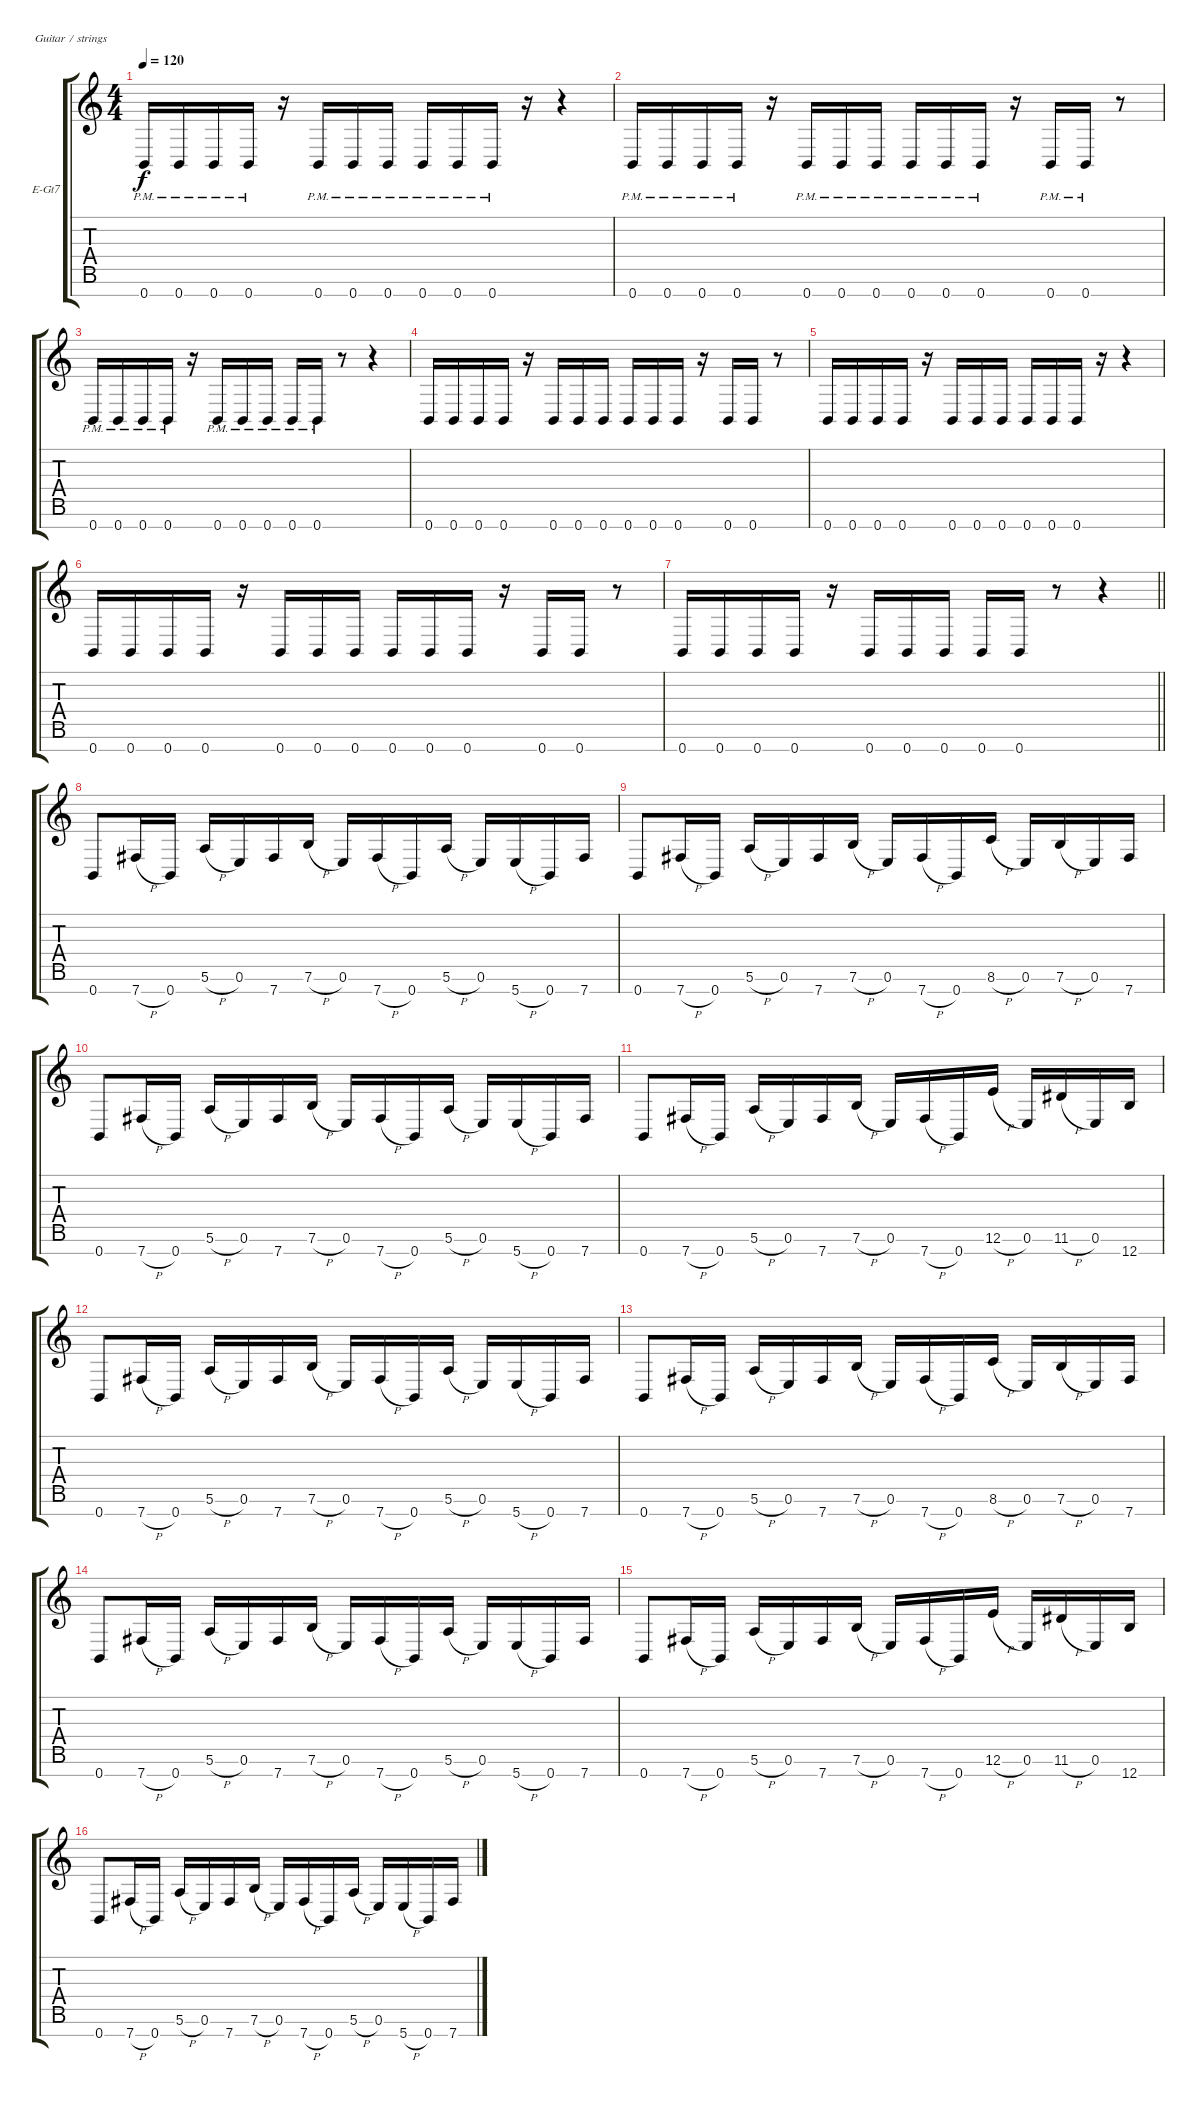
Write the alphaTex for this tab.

\bracketExtendMode groupsimilarinstruments
\firstSystemTrackNameOrientation horizontal
\otherSystemsTrackNameOrientation horizontal
\track ("Track 4" "E-Gt7") {instrument distortionguitar}
\staff {score tabs}
\tuning (E4 B3 G3 D3 A2 E2 B1)
\ts (4 4)
\tempo 120
\clef g2
\ks c
0.7{pm}.16{dy f} 0.7{pm}.16 0.7{pm}.16 0.7{pm}.16 r.16 0.7{pm}.16 0.7{pm}.16 0.7{pm}.16 0.7{pm}.16 0.7{pm}.16 0.7{pm}.16 r.16 r.4 |
0.7{pm}.16 0.7{pm}.16 0.7{pm}.16 0.7{pm}.16 r.16 0.7{pm}.16 0.7{pm}.16 0.7{pm}.16 0.7{pm}.16 0.7{pm}.16 0.7{pm}.16 r.16 0.7{pm}.16 0.7{pm}.16 r.8 |
0.7{pm}.16 0.7{pm}.16 0.7{pm}.16 0.7{pm}.16 r.16 0.7{pm}.16 0.7{pm}.16 0.7{pm}.16 0.7{pm}.16 0.7{pm}.16 r.8 r.4 |
0.7.16 0.7.16 0.7.16 0.7.16 r.16 0.7.16 0.7.16 0.7.16 0.7.16 0.7.16 0.7.16 r.16 0.7.16 0.7.16 r.8 |
0.7.16 0.7.16 0.7.16 0.7.16 r.16 0.7.16 0.7.16 0.7.16 0.7.16 0.7.16 0.7.16 r.16 r.4 |
0.7.16 0.7.16 0.7.16 0.7.16 r.16 0.7.16 0.7.16 0.7.16 0.7.16 0.7.16 0.7.16 r.16 0.7.16 0.7.16 r.8 |
\barLineRight lightlight
0.7.16 0.7.16 0.7.16 0.7.16 r.16 0.7.16 0.7.16 0.7.16 0.7.16 0.7.16 r.8 r.4 |
0.7.8 7.7{h}.16 0.7.16 5.6{h}.16 0.6.16 7.7.16 7.6{h}.16 0.6.16 7.7{h}.16 0.7.16 5.6{h}.16 0.6.16 5.7{h}.16 0.7.16 7.7.16 |
0.7.8 7.7{h}.16 0.7.16 5.6{h}.16 0.6.16 7.7.16 7.6{h}.16 0.6.16 7.7{h}.16 0.7.16 8.6{h}.16 0.6.16 7.6{h}.16 0.6.16 7.7.16 |
0.7.8 7.7{h}.16 0.7.16 5.6{h}.16 0.6.16 7.7.16 7.6{h}.16 0.6.16 7.7{h}.16 0.7.16 5.6{h}.16 0.6.16 5.7{h}.16 0.7.16 7.7.16 |
0.7.8 7.7{h}.16 0.7.16 5.6{h}.16 0.6.16 7.7.16 7.6{h}.16 0.6.16 7.7{h}.16 0.7.16 12.6{h}.16 0.6.16 11.6{h}.16 0.6.16 12.7.16 |
0.7.8 7.7{h}.16 0.7.16 5.6{h}.16 0.6.16 7.7.16 7.6{h}.16 0.6.16 7.7{h}.16 0.7.16 5.6{h}.16 0.6.16 5.7{h}.16 0.7.16 7.7.16 |
0.7.8 7.7{h}.16 0.7.16 5.6{h}.16 0.6.16 7.7.16 7.6{h}.16 0.6.16 7.7{h}.16 0.7.16 8.6{h}.16 0.6.16 7.6{h}.16 0.6.16 7.7.16 |
0.7.8 7.7{h}.16 0.7.16 5.6{h}.16 0.6.16 7.7.16 7.6{h}.16 0.6.16 7.7{h}.16 0.7.16 5.6{h}.16 0.6.16 5.7{h}.16 0.7.16 7.7.16 |
0.7.8 7.7{h}.16 0.7.16 5.6{h}.16 0.6.16 7.7.16 7.6{h}.16 0.6.16 7.7{h}.16 0.7.16 12.6{h}.16 0.6.16 11.6{h}.16 0.6.16 12.7.16 |
0.7.8 7.7{h}.16 0.7.16 5.6{h}.16 0.6.16 7.7.16 7.6{h}.16 0.6.16 7.7{h}.16 0.7.16 5.6{h}.16 0.6.16 5.7{h}.16 0.7.16 7.7.16
